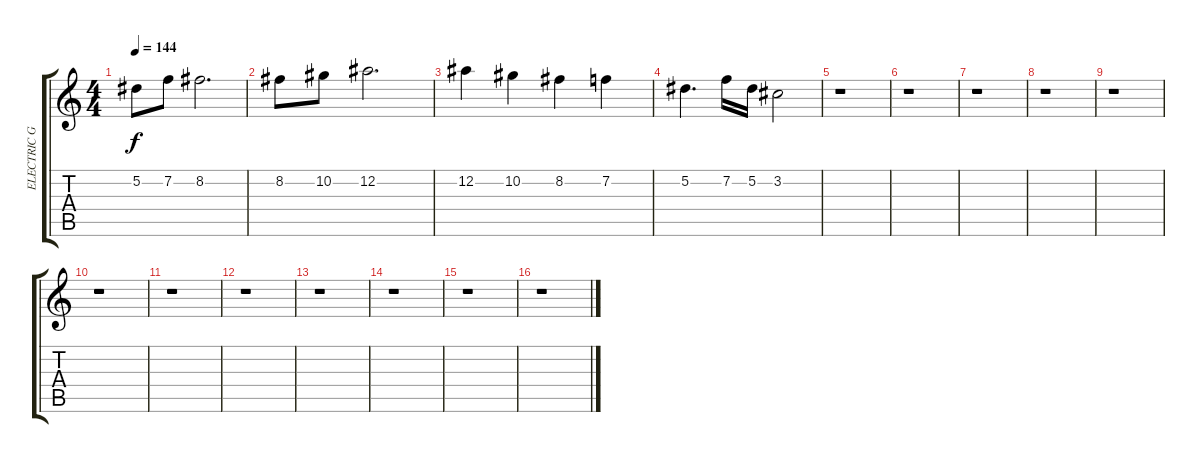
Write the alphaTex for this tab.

\track ("ELECTRIC GUITAR 2" "ELECTRIC G") {instrument distortionguitar}
\staff {score tabs}
\tuning (Eb4 Bb3 Gb3 Db3 Ab2 Db2) {hide}
\ts (4 4)
\tempo 144
\clef g2
\ks c
5.2.8{dy f} 7.2.8 8.2.2{d} |
8.2.8 10.2.8 12.2.2{d} |
12.2.4 10.2.4 8.2.4 7.2.4 |
5.2.4{d} 7.2.16 5.2.16 3.2.2 |
r.1 |
r.1 |
r.1 |
r.1 |
r.1 |
r.1 |
r.1 |
r.1 |
r.1 |
r.1 |
r.1 |
r.1
